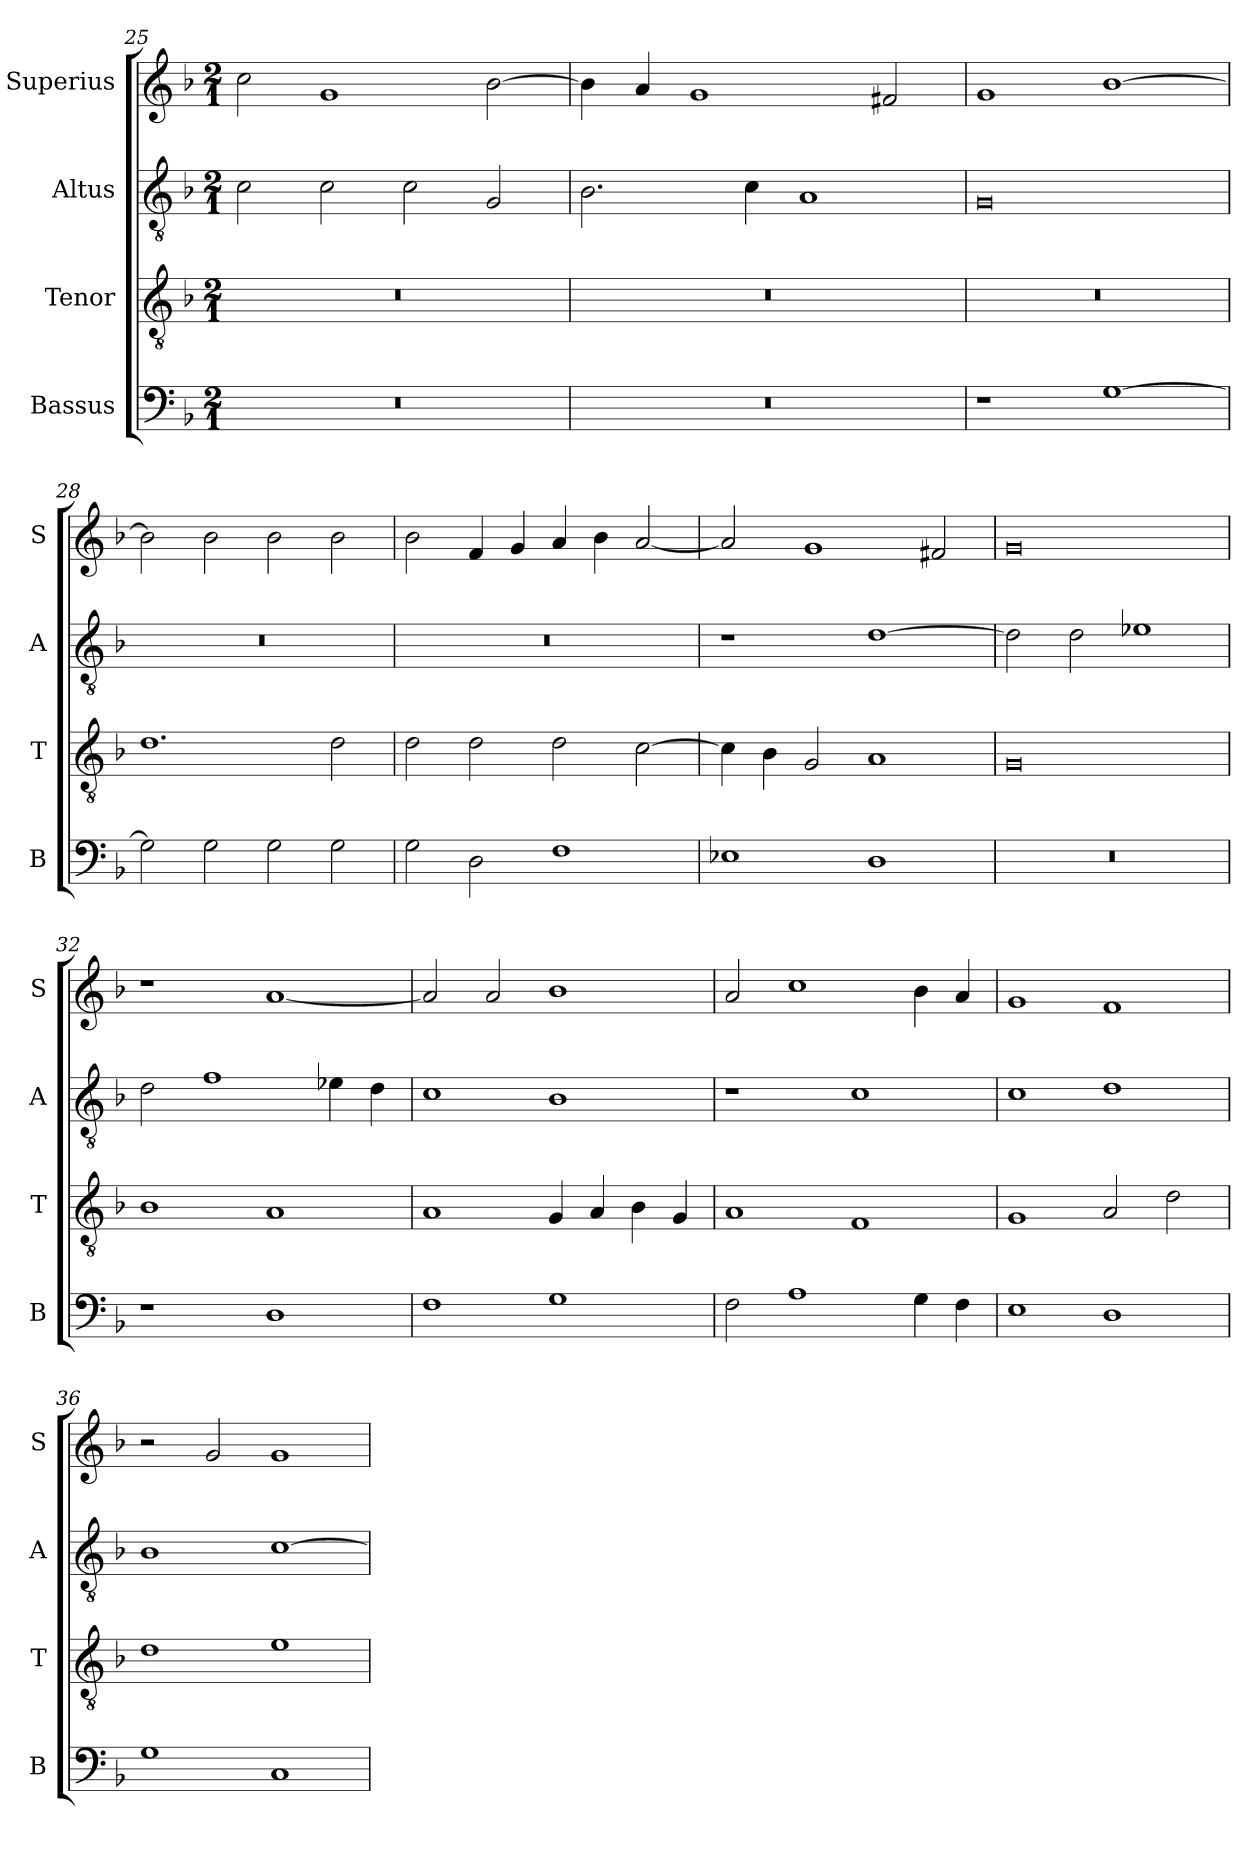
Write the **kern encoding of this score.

**kern	**kern	**kern	**kern
*part4	*part3	*part2	*part1
*staff4	*staff3	*staff2	*staff1
*I"Bassus	*I"Tenor	*I"Altus	*I"Superius
*I'B	*I'T	*I'A	*I'S
*clefF4	*clefGv2	*clefGv2	*clefG2
*k[b-]	*k[b-]	*k[b-]	*k[b-]
*M2/1	*M2/1	*M2/1	*M2/1
=25	=25	=25	=25
0r	0r	2c\	2cc\
.	.	2c\	1g
.	.	2c\	.
.	.	2G/	[2b-\
=26	=26	=26	=26
0r	0r	2.B-\	4b-\]
.	.	.	4a/
.	.	.	1g
.	.	4c\	.
.	.	1A	.
.	.	.	2f#X/
=27	=27	=27	=27
1r	0r	0G	1g
[1G	.	.	[1b-
=28	=28	=28	=28
2G\]	1.d	0r	2b-\]
2G\	.	.	2b-\
2G\	.	.	2b-\
2G\	2d\	.	2b-\
=29	=29	=29	=29
2G\	2d\	0r	2b-\
2D\	2d\	.	4f/
.	.	.	4g/
1F	2d\	.	4a/
.	.	.	4b-\
.	[2c\	.	[2a/
=30	=30	=30	=30
1E-X	4c\]	1r	2a/]
.	4B-\	.	.
.	2G/	.	1g
1D	1A	[1d	.
.	.	.	2f#X/
=31	=31	=31	=31
0r	0G	2d\]	0g
.	.	2d\	.
.	.	1e-X	.
=32	=32	=32	=32
1r	1B-	2d\	1r
.	.	1f	.
1D	1A	.	[1a
.	.	4e-X\	.
.	.	4d\	.
=33	=33	=33	=33
1F	1A	1c	2a/]
.	.	.	2a/
1G	4G/	1B-	1b-
.	4A/	.	.
.	4B-\	.	.
.	4G/	.	.
=34	=34	=34	=34
2F\	1A	1r	2a/
1A	.	.	1cc
.	1F	1c	.
4G\	.	.	4b-\
4F\	.	.	4a/
=35	=35	=35	=35
1E	1G	1c	1g
1D	2A/	1d	1f
.	2d\	.	.
=36	=36	=36	=36
1G	1d	1B-	2r
.	.	.	2g/
1C	1e	[1c	1g
=	=	=	=
*-	*-	*-	*-
